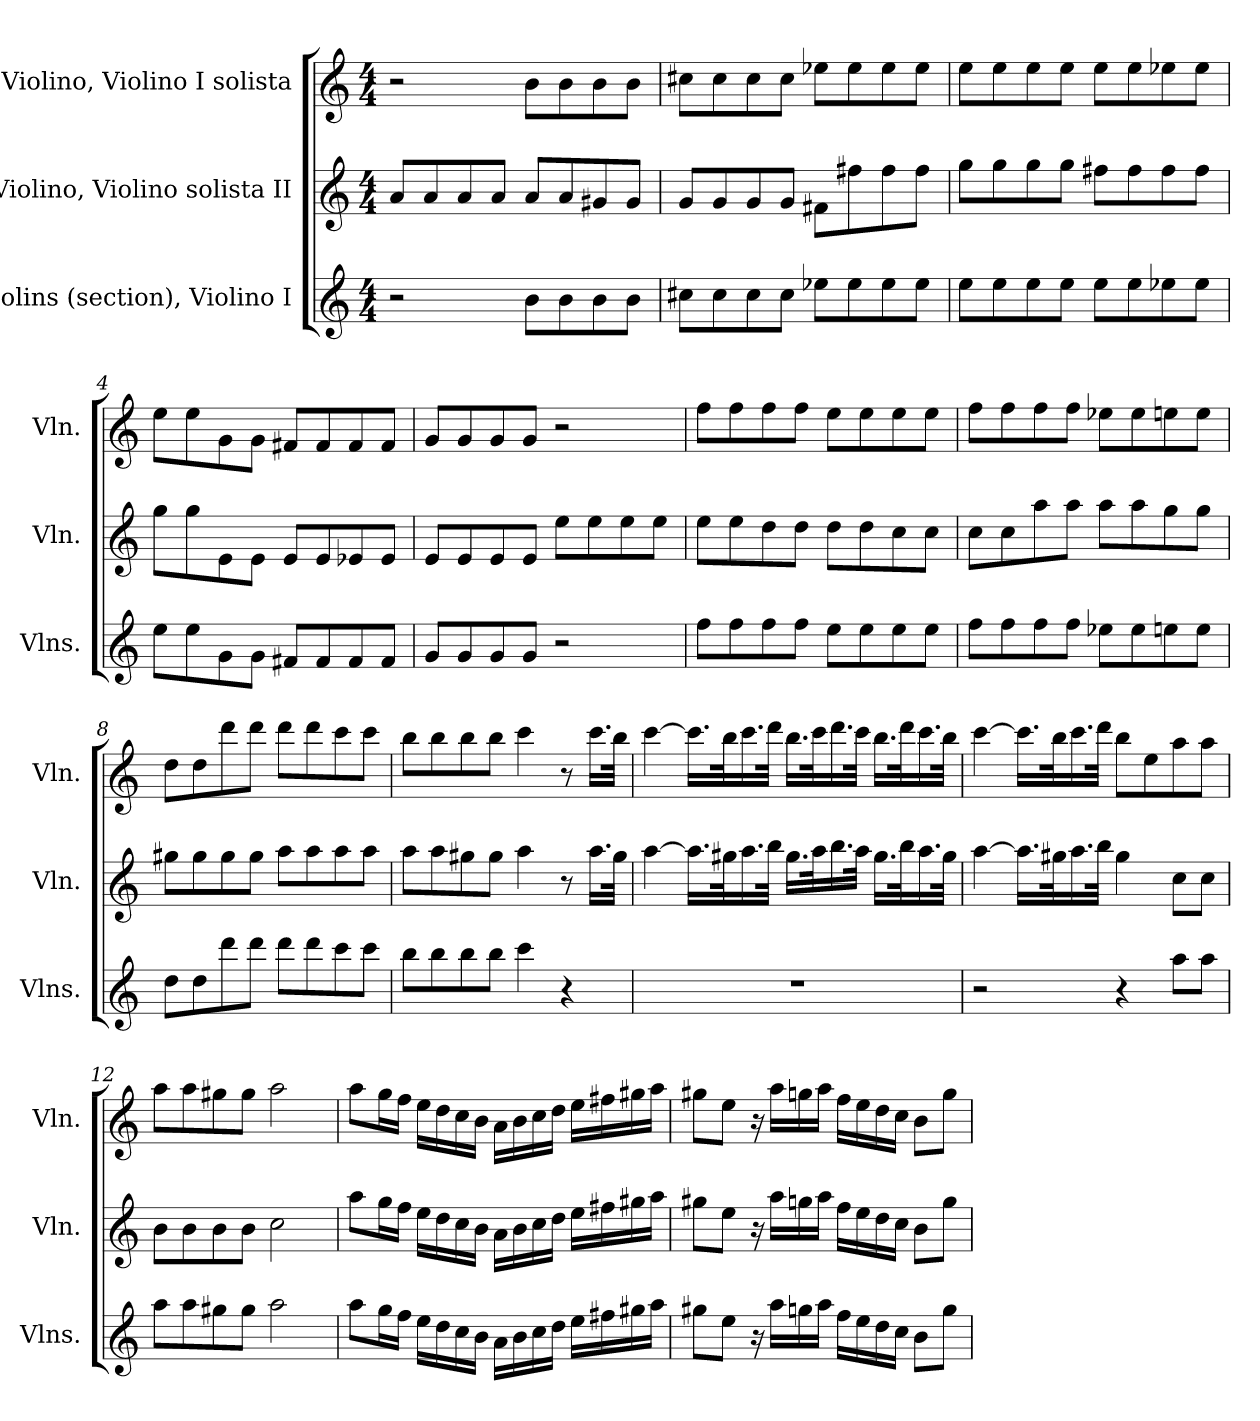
**kern	**kern	**kern
*part3	*part2	*part1
*staff3	*staff2	*staff1
*I"Violins (section), Violino I	*I"Violino, Violino solista II	*I"Violino, Violino I solista
*I'Vlns.	*I'Vln.	*I'Vln.
*clefG2	*clefG2	*clefG2
*k[]	*k[]	*k[]
*M4/4	*M4/4	*M4/4
=1	=1	=1
2r	8a/L	2r
.	8a/	.
.	8a/	.
.	8a/J	.
8b\L	8a/L	8b\L
8b\	8a/	8b\
8b\	8g#X/	8b\
8b\J	8g#/J	8b\J
=2	=2	=2
8cc#X\L	8g/L	8cc#X\L
8cc#\	8g/	8cc#\
8cc#\	8g/	8cc#\
8cc#\J	8g/J	8cc#\J
8ee-X\L	8f#X\L	8ee-X\L
8ee-\	8ff#X\	8ee-\
8ee-\	8ff#\	8ee-\
8ee-\J	8ff#\J	8ee-\J
=3	=3	=3
8ee\L	8gg\L	8ee\L
8ee\	8gg\	8ee\
8ee\	8gg\	8ee\
8ee\J	8gg\J	8ee\J
8ee\L	8ff#X\L	8ee\L
8ee\	8ff#\	8ee\
8ee-X\	8ff#\	8ee-X\
8ee-\J	8ff#\J	8ee-\J
!!LO:LB:g=z
=4	=4	=4
8ee\L	8gg\L	8ee\L
8ee\	8gg\	8ee\
8g\	8e\	8g\
8g\J	8e\J	8g\J
8f#X/L	8e/L	8f#X/L
8f#/	8e/	8f#/
8f#/	8e-X/	8f#/
8f#/J	8e-/J	8f#/J
=5	=5	=5
8g/L	8e/L	8g/L
8g/	8e/	8g/
8g/	8e/	8g/
8g/J	8e/J	8g/J
2r	8ee\L	2r
.	8ee\	.
.	8ee\	.
.	8ee\J	.
=6	=6	=6
8ff\L	8ee\L	8ff\L
8ff\	8ee\	8ff\
8ff\	8dd\	8ff\
8ff\J	8dd\J	8ff\J
8ee\L	8dd\L	8ee\L
8ee\	8dd\	8ee\
8ee\	8cc\	8ee\
8ee\J	8cc\J	8ee\J
=7	=7	=7
8ff\L	8cc\L	8ff\L
8ff\	8cc\	8ff\
8ff\	8aa\	8ff\
8ff\J	8aa\J	8ff\J
8ee-X\L	8aa\L	8ee-X\L
8ee-\	8aa\	8ee-\
8een\	8gg\	8een\
8ee\J	8gg\J	8ee\J
!!LO:LB:g=z
=8	=8	=8
8dd\L	8gg#X\L	8dd\L
8dd\	8gg#\	8dd\
8ddd\	8gg#\	8ddd\
8ddd\J	8gg#\J	8ddd\J
8ddd\L	8aa\L	8ddd\L
8ddd\	8aa\	8ddd\
8ccc\	8aa\	8ccc\
8ccc\J	8aa\J	8ccc\J
=9	=9	=9
8bb\L	8aa\L	8bb\L
8bb\	8aa\	8bb\
8bb\	8gg#X\	8bb\
8bb\J	8gg#\J	8bb\J
4ccc\	4aa\	4ccc\
4r	8r	8r
.	16.aa\LL	16.ccc\LL
.	32gg#\JJk	32bb\JJk
=10	=10	=10
1r	[4aa\	[4ccc\
.	16.aa\LL]	16.ccc\LL]
.	32gg#X\K	32bb\K
.	16.aa\	16.ccc\
.	32bb\JJk	32ddd\JJk
.	16.gg#\LL	16.bb\LL
.	32aa\K	32ccc\K
.	16.bb\	16.ddd\
.	32aa\JJk	32ccc\JJk
.	16.gg#\LL	16.bb\LL
.	32bb\K	32ddd\K
.	16.aa\	16.ccc\
.	32gg#\JJk	32bb\JJk
!!LO:LB:g=z
=11	=11	=11
2r	[4aa\	[4ccc\
.	16.aa\LL]	16.ccc\LL]
.	32gg#X\K	32bb\K
.	16.aa\	16.ccc\
.	32bb\JJk	32ddd\JJk
4r	4gg#\	8bb\L
.	.	8ee\
8aa\L	8cc\L	8aa\
8aa\J	8cc\J	8aa\J
=12	=12	=12
8aa\L	8b\L	8aa\L
8aa\	8b\	8aa\
8gg#X\	8b\	8gg#X\
8gg#\J	8b\J	8gg#\J
2aa\	2cc\	2aa\
=13	=13	=13
*	*	*MM138
8aa\L	8aa\L	8aa\L
16gg\L	16gg\L	16gg\L
16ff\JJ	16ff\JJ	16ff\JJ
16ee\LL	16ee\LL	16ee\LL
16dd\	16dd\	16dd\
16cc\	16cc\	16cc\
16b\JJ	16b\JJ	16b\JJ
16a\LL	16a\LL	16a\LL
16b\	16b\	16b\
16cc\	16cc\	16cc\
16dd\JJ	16dd\JJ	16dd\JJ
16ee\LL	16ee\LL	16ee\LL
16ff#X\	16ff#X\	16ff#X\
16gg#X\	16gg#X\	16gg#X\
16aa\JJ	16aa\JJ	16aa\JJ
!!LO:LB:g=z
=14	=14	=14
8gg#X\L	8gg#X\L	8gg#X\L
8ee\J	8ee\J	8ee\J
16r	16r	16r
16aa\LL	16aa\LL	16aa\LL
16ggn\	16ggn\	16ggn\
16aa\JJ	16aa\JJ	16aa\JJ
16ff\LL	16ff\LL	16ff\LL
16ee\	16ee\	16ee\
16dd\	16dd\	16dd\
16cc\JJ	16cc\JJ	16cc\JJ
8b\L	8b\L	8b\L
8gg\J	8gg\J	8gg\J
=	=	=
*-	*-	*-
